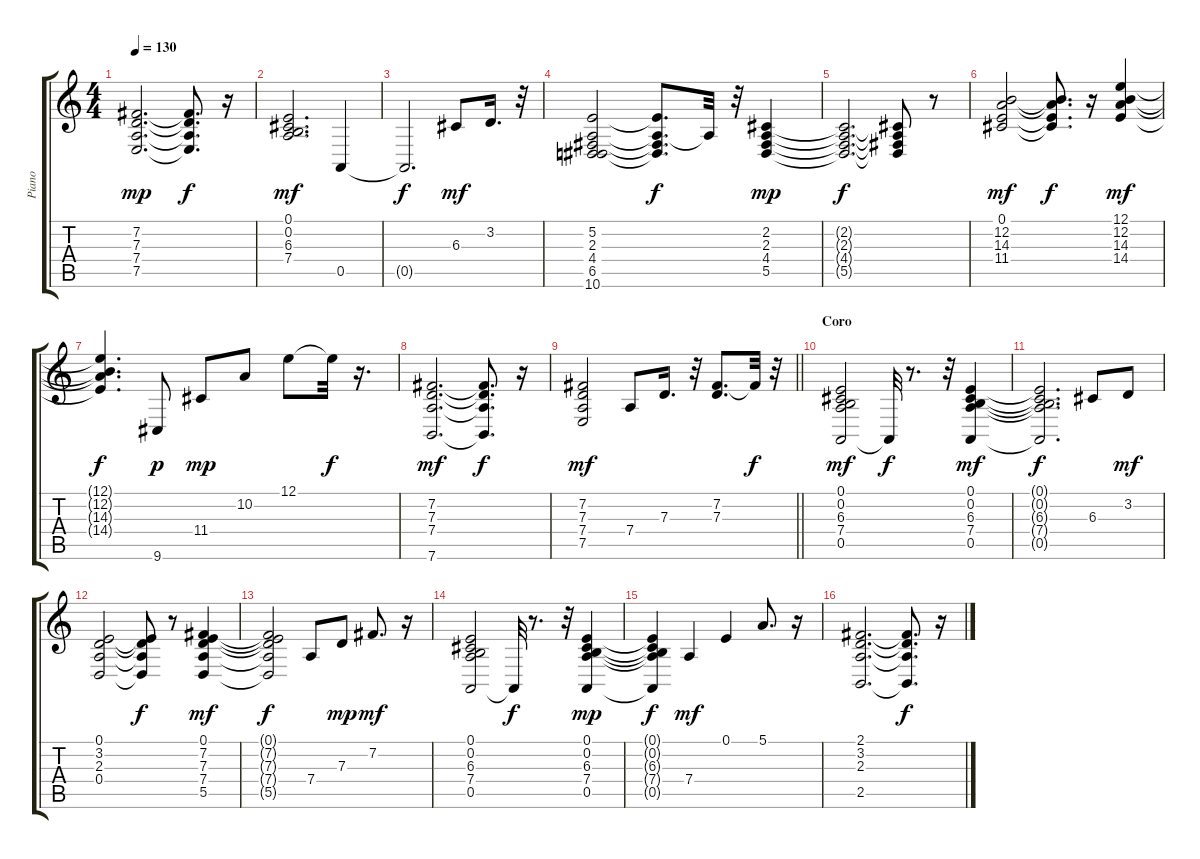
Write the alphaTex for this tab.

\track ("Piano" "Piano") {instrument acousticgrandpiano}
\staff {score tabs}
\tuning (E4 B3 G3 D3 A2 E2) {hide}
\ts (4 4)
\tempo 130
\clef g2
\ks c
(7.2 7.3 7.4 7.5).2{d dy mp} (7.2{t} 7.3{t} 7.4{t} 7.5{t}).8{d dy f} r.16 |
(0.1 0.2 6.3 7.4).2{d dy mf} 0.5.4 |
0.5{t}.2{d dy f} 6.3.8{dy mf} 3.2.16{d} r.32 |
(5.2 2.3 4.4 6.5 10.6).2 (5.2{t} 2.3{t} 4.4{t} 10.6{t}).8{d dy f} 2.3{t}.32 r.32 (2.2 2.3 4.4 5.5).4{dy mp} |
(2.2{t} 2.3{t} 4.4{t} 5.5{t}).2{d dy f} (2.2{t} 2.3{t} 4.4{t} 5.5{t}).8 r.8 |
(0.1 12.2 14.3 11.4).2{dy mf} (0.1{t} 12.2{t} 14.3{t} 11.4{t}).8{d dy f} r.16 (12.1 12.2 14.3 14.4).4{dy mf} |
(12.1{t} 12.2{t} 14.3{t} 14.4{t}).4{d dy f} 9.6.8{dy p} 11.4.8{dy mp} 10.2.8 12.1.8 12.1{t}.32{dy f} r.16{d} |
(7.2 7.3 7.4 7.6).2{d dy mf} (7.2{t} 7.3{t} 7.4{t} 7.6{t}).8{d dy f} r.16 |
\barLineRight lightlight
(7.2 7.3 7.4 7.5).2{dy mf} 7.4.8 7.3.16{d} r.32 (7.2 7.3).8{d} 7.2{t}.32{dy f} r.32 |
\section ("" "Coro")
(0.1 0.2 6.3 7.4 0.5).2{dy mf} 0.5{t}.32{dy f} r.8{d} r.32 (0.1 0.2 6.3 7.4 0.5).4{dy mf} |
(0.1{t} 0.2{t} 6.3{t} 7.4{t} 0.5{t}).2{d dy f} 6.3.8 3.2.8{dy mf} |
(0.1 3.2 2.3 0.4).2 (0.1{t} 3.2{t} 2.3{t} 0.4{t}).8{dy f} r.8 (0.1 7.2 7.3 7.4 5.5).4{dy mf} |
(0.1{t} 7.2{t} 7.3{t} 7.4{t} 5.5{t}).2{dy f} 7.4.8 7.3.8{dy mp} 7.2.8{d dy mf} r.16 |
(0.1 0.2 6.3 7.4 0.5).2 0.5{t}.32{dy f} r.8{d} r.32 (0.1 0.2 6.3 7.4 0.5).4{dy mp} |
(0.1{t} 0.2{t} 6.3{t} 7.4{t} 0.5{t}).4{dy f} 7.4.4{dy mf} 0.1.4 5.1.8{d} r.16 |
(2.1 3.2 2.3 2.5).2{d} (2.1{t} 3.2{t} 2.3{t} 2.5{t}).8{d dy f} r.16
